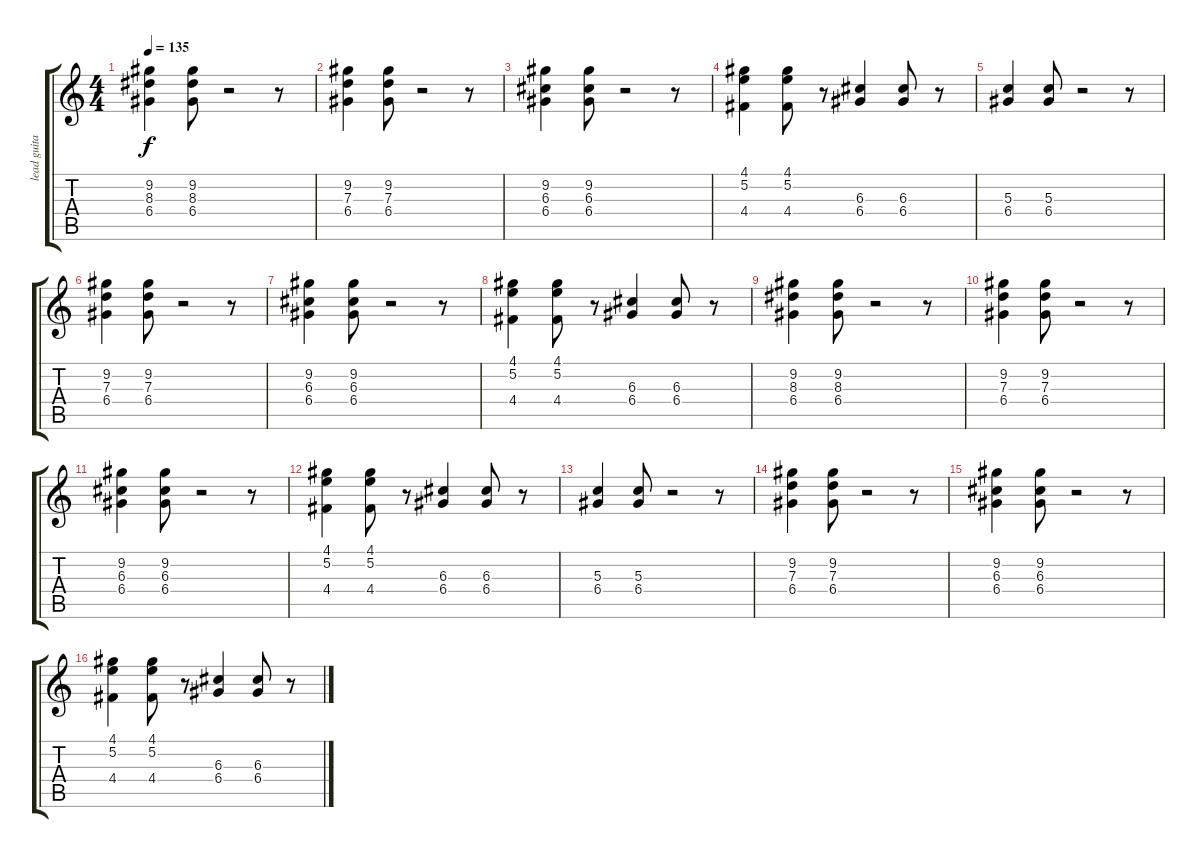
\track ("lead guitar 2" "lead guita") {instrument distortionguitar}
\staff {score tabs}
\tuning (E4 B3 G3 D3 A2 E2) {hide}
\ts (4 4)
\tempo 135
\clef g2
\ks c
(9.2 8.3 6.4).4{dy f} (9.2 8.3 6.4).8 r.2 r.8 |
(9.2 7.3 6.4).4 (9.2 7.3 6.4).8 r.2 r.8 |
(9.2 6.3 6.4).4 (9.2 6.3 6.4).8 r.2 r.8 |
(4.1 5.2 4.4).4 (4.1 5.2 4.4).8 r.8 (6.3 6.4).4 (6.3 6.4).8 r.8 |
(5.3 6.4).4 (5.3 6.4).8 r.2 r.8 |
(9.2 7.3 6.4).4 (9.2 7.3 6.4).8 r.2 r.8 |
(9.2 6.3 6.4).4 (9.2 6.3 6.4).8 r.2 r.8 |
(4.1 5.2 4.4).4 (4.1 5.2 4.4).8 r.8 (6.3 6.4).4 (6.3 6.4).8 r.8 |
(9.2 8.3 6.4).4 (9.2 8.3 6.4).8 r.2 r.8 |
(9.2 7.3 6.4).4 (9.2 7.3 6.4).8 r.2 r.8 |
(9.2 6.3 6.4).4 (9.2 6.3 6.4).8 r.2 r.8 |
(4.1 5.2 4.4).4 (4.1 5.2 4.4).8 r.8 (6.3 6.4).4 (6.3 6.4).8 r.8 |
(5.3 6.4).4 (5.3 6.4).8 r.2 r.8 |
(9.2 7.3 6.4).4 (9.2 7.3 6.4).8 r.2 r.8 |
(9.2 6.3 6.4).4 (9.2 6.3 6.4).8 r.2 r.8 |
(4.1 5.2 4.4).4 (4.1 5.2 4.4).8 r.8 (6.3 6.4).4 (6.3 6.4).8 r.8
